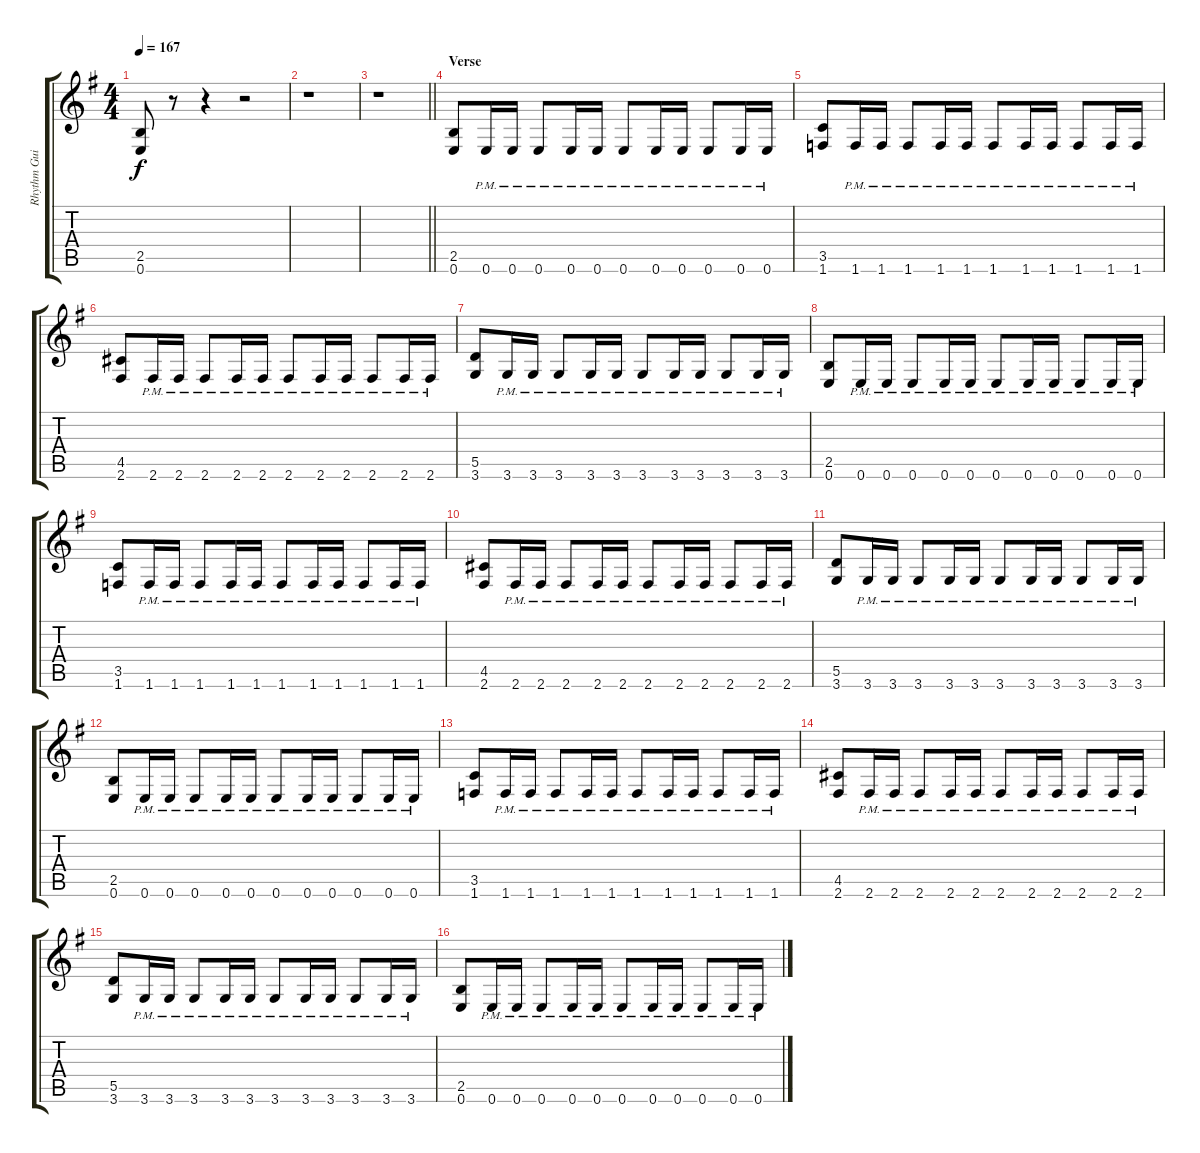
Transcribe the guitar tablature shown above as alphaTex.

\track ("Rhythm Guitar" "Rhythm Gui") {instrument distortionguitar}
\staff {score tabs}
\tuning (E4 B3 G3 D3 A2 E2) {hide}
\ts (4 4)
\tempo 167
\clef g2
\ks g
(2.5 0.6).8{dy f} r.8 r.4 r.2 |
r.1 |
\barLineRight lightlight
r.1 |
\section ("" "Verse")
(2.5 0.6).8 0.6{pm}.16 0.6{pm}.16 0.6{pm}.8 0.6{pm}.16 0.6{pm}.16 0.6{pm}.8 0.6{pm}.16 0.6{pm}.16 0.6{pm}.8 0.6{pm}.16 0.6{pm}.16 |
(3.5 1.6).8 1.6{pm}.16 1.6{pm}.16 1.6{pm}.8 1.6{pm}.16 1.6{pm}.16 1.6{pm}.8 1.6{pm}.16 1.6{pm}.16 1.6{pm}.8 1.6{pm}.16 1.6{pm}.16 |
(4.5 2.6).8 2.6{pm}.16 2.6{pm}.16 2.6{pm}.8 2.6{pm}.16 2.6{pm}.16 2.6{pm}.8 2.6{pm}.16 2.6{pm}.16 2.6{pm}.8 2.6{pm}.16 2.6{pm}.16 |
(5.5 3.6).8 3.6{pm}.16 3.6{pm}.16 3.6{pm}.8 3.6{pm}.16 3.6{pm}.16 3.6{pm}.8 3.6{pm}.16 3.6{pm}.16 3.6{pm}.8 3.6{pm}.16 3.6{pm}.16 |
(2.5 0.6).8 0.6{pm}.16 0.6{pm}.16 0.6{pm}.8 0.6{pm}.16 0.6{pm}.16 0.6{pm}.8 0.6{pm}.16 0.6{pm}.16 0.6{pm}.8 0.6{pm}.16 0.6{pm}.16 |
(3.5 1.6).8 1.6{pm}.16 1.6{pm}.16 1.6{pm}.8 1.6{pm}.16 1.6{pm}.16 1.6{pm}.8 1.6{pm}.16 1.6{pm}.16 1.6{pm}.8 1.6{pm}.16 1.6{pm}.16 |
(4.5 2.6).8 2.6{pm}.16 2.6{pm}.16 2.6{pm}.8 2.6{pm}.16 2.6{pm}.16 2.6{pm}.8 2.6{pm}.16 2.6{pm}.16 2.6{pm}.8 2.6{pm}.16 2.6{pm}.16 |
(5.5 3.6).8 3.6{pm}.16 3.6{pm}.16 3.6{pm}.8 3.6{pm}.16 3.6{pm}.16 3.6{pm}.8 3.6{pm}.16 3.6{pm}.16 3.6{pm}.8 3.6{pm}.16 3.6{pm}.16 |
(2.5 0.6).8 0.6{pm}.16 0.6{pm}.16 0.6{pm}.8 0.6{pm}.16 0.6{pm}.16 0.6{pm}.8 0.6{pm}.16 0.6{pm}.16 0.6{pm}.8 0.6{pm}.16 0.6{pm}.16 |
(3.5 1.6).8 1.6{pm}.16 1.6{pm}.16 1.6{pm}.8 1.6{pm}.16 1.6{pm}.16 1.6{pm}.8 1.6{pm}.16 1.6{pm}.16 1.6{pm}.8 1.6{pm}.16 1.6{pm}.16 |
(4.5 2.6).8 2.6{pm}.16 2.6{pm}.16 2.6{pm}.8 2.6{pm}.16 2.6{pm}.16 2.6{pm}.8 2.6{pm}.16 2.6{pm}.16 2.6{pm}.8 2.6{pm}.16 2.6{pm}.16 |
(5.5 3.6).8 3.6{pm}.16 3.6{pm}.16 3.6{pm}.8 3.6{pm}.16 3.6{pm}.16 3.6{pm}.8 3.6{pm}.16 3.6{pm}.16 3.6{pm}.8 3.6{pm}.16 3.6{pm}.16 |
(2.5 0.6).8 0.6{pm}.16 0.6{pm}.16 0.6{pm}.8 0.6{pm}.16 0.6{pm}.16 0.6{pm}.8 0.6{pm}.16 0.6{pm}.16 0.6{pm}.8 0.6{pm}.16 0.6{pm}.16
